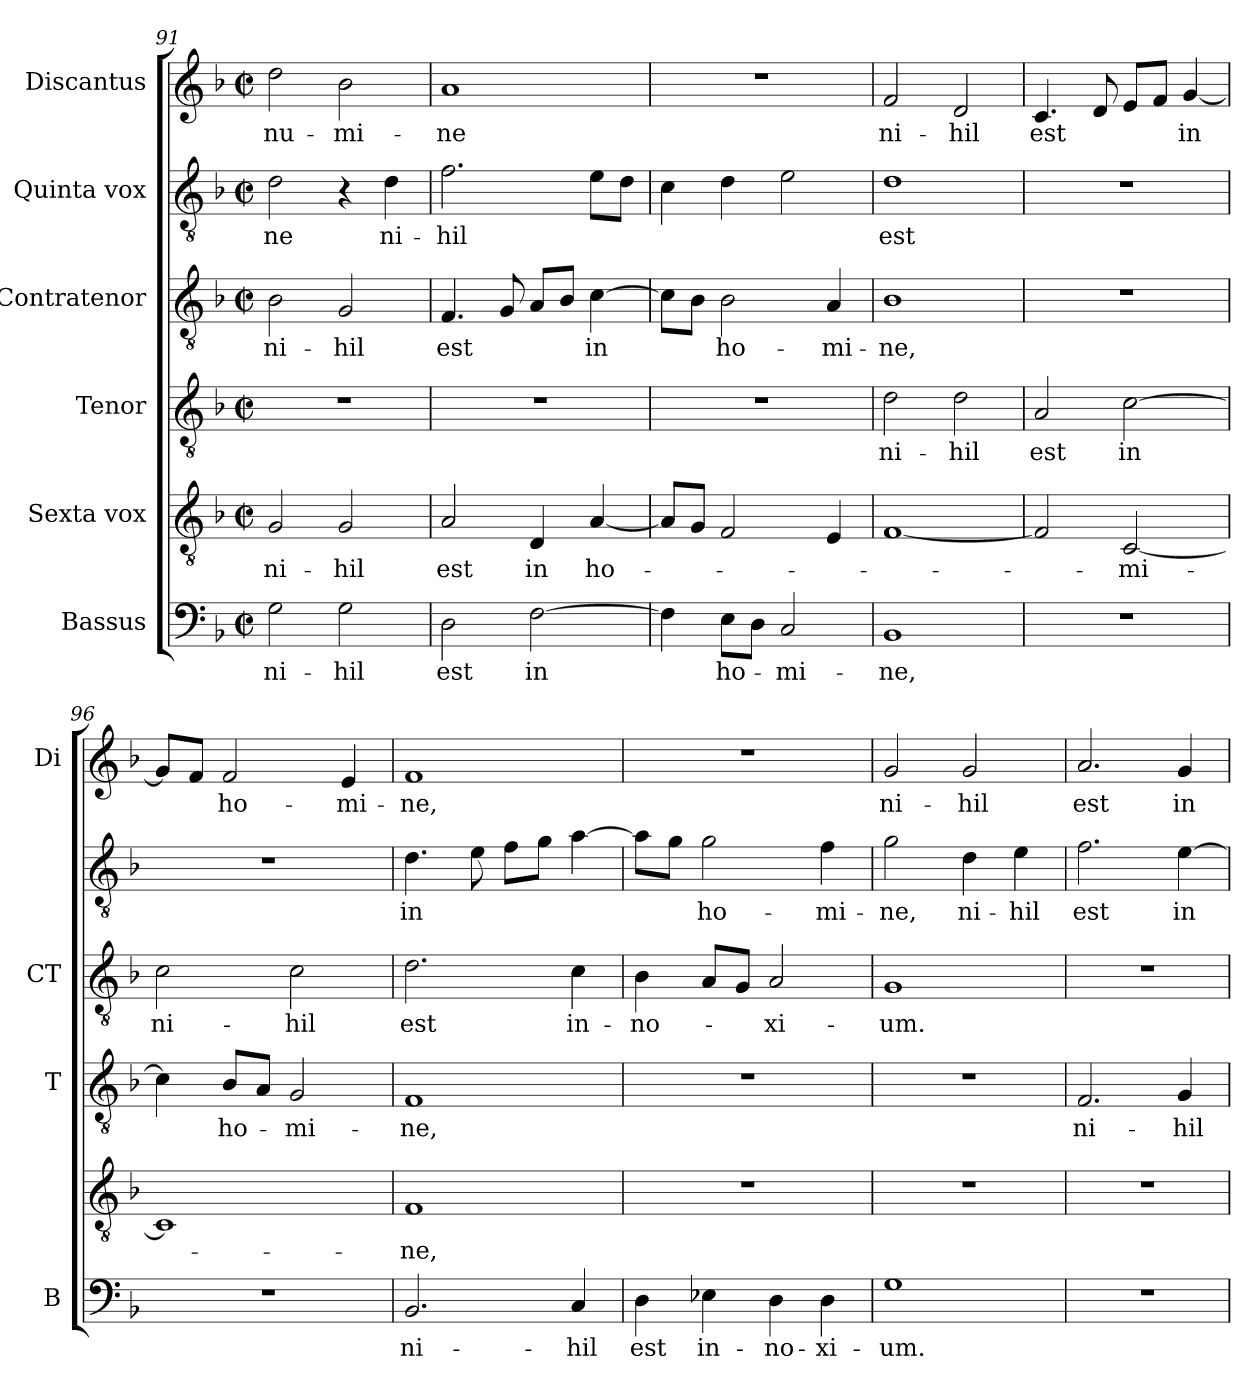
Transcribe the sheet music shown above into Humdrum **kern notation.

**kern	**text	**kern	**text	**kern	**text	**kern	**text	**kern	**text	**kern	**text
*part6	*part6	*part5	*part5	*part4	*part4	*part3	*part3	*part2	*part2	*part1	*part1
*staff6	*staff6	*staff5	*staff5	*staff4	*staff4	*staff3	*staff3	*staff2	*staff2	*staff1	*staff1
*I"Bassus	*	*I"Sexta vox	*	*I"Tenor	*	*I"Contratenor	*	*I"Quinta vox	*	*I"Discantus	*
*I'B	*	*	*	*I'T	*	*I'CT	*	*	*	*I'Di	*
*clefF4	*	*clefGv2	*	*clefGv2	*	*clefGv2	*	*clefGv2	*	*clefG2	*
*k[b-]	*	*k[b-]	*	*k[b-]	*	*k[b-]	*	*k[b-]	*	*k[b-]	*
*F:	*	*F:	*	*F:	*	*F:	*	*F:	*	*F:	*
*M2/2	*	*M2/2	*	*M2/2	*	*M2/2	*	*M2/2	*	*M2/2	*
*met(c|)	*	*met(c|)	*	*met(c|)	*	*met(c|)	*	*met(c|)	*	*met(c|)	*
=91	=91	=91	=91	=91	=91	=91	=91	=91	=91	=91	=91
!	!LO:LY:b	!	!LO:LY:b	!	!	!	!LO:LY:b	!	!LO:LY:b	!	!LO:LY:b
2G\	ni-	2G/	ni-	1r	.	2B-\	ni-	2d\	-ne	2dd\	nu-
!	!LO:LY:b	!	!LO:LY:b	!	!	!	!LO:LY:b	!	!	!	!LO:LY:b
2G\	-hil	2G/	-hil	.	.	2G/	-hil	4r	.	2b-\	-mi-
!	!	!	!	!	!	!	!	!	!LO:LY:b	!	!
.	.	.	.	.	.	.	.	4d\	ni-	.	.
=92	=92	=92	=92	=92	=92	=92	=92	=92	=92	=92	=92
!	!LO:LY:b	!	!LO:LY:b	!	!	!	!LO:LY:b	!	!LO:LY:b	!	!LO:LY:b
2D\	est	2A/	est	1r	.	4.F/	est	2.f\	-hil	1a	-ne
.	.	.	.	.	.	8G/	.	.	.	.	.
!	!LO:LY:b	!	!LO:LY:b	!	!	!	!	!	!	!	!
[2F\	in	4D/	in	.	.	8A/L	.	.	.	.	.
.	.	.	.	.	.	8B-/J	.	.	.	.	.
!	!	!	!LO:LY:b	!	!	!	!LO:LY:b	!	!	!	!
.	.	[4A/	ho-	.	.	[4c\	in	8e\L	.	.	.
.	.	.	.	.	.	.	.	8d\J	.	.	.
=93	=93	=93	=93	=93	=93	=93	=93	=93	=93	=93	=93
4F\]	.	8A/L]	.	1r	.	8c\L]	.	4c\	.	1r	.
.	.	8G/J	.	.	.	8B-\J	.	.	.	.	.
!	!LO:LY:b	!	!	!	!	!	!LO:LY:b	!	!	!	!
8E\L	ho-	2F/	.	.	.	2B-\	ho-	4d\	.	.	.
8D\J	.	.	.	.	.	.	.	.	.	.	.
!	!LO:LY:b	!	!	!	!	!	!	!	!	!	!
2C/	-mi-	.	.	.	.	.	.	2e\	.	.	.
!	!	!	!	!	!	!	!LO:LY:b	!	!	!	!
.	.	4E/	.	.	.	4A/	-mi-	.	.	.	.
=94	=94	=94	=94	=94	=94	=94	=94	=94	=94	=94	=94
!	!LO:LY:b	!	!	!	!LO:LY:b	!	!LO:LY:b	!	!LO:LY:b	!	!LO:LY:b
1BB-	-ne,	[1F	.	2d\	ni-	1B-	-ne,	1d	est	2f/	ni-
!	!	!	!	!	!LO:LY:b	!	!	!	!	!	!LO:LY:b
.	.	.	.	2d\	-hil	.	.	.	.	2d/	-hil
=95	=95	=95	=95	=95	=95	=95	=95	=95	=95	=95	=95
!	!	!	!	!	!LO:LY:b	!	!	!	!	!	!LO:LY:b
1r	.	2F/]	.	2A/	est	1r	.	1r	.	4.c/	est
.	.	.	.	.	.	.	.	.	.	8d/	.
!	!	!	!LO:LY:b	!	!LO:LY:b	!	!	!	!	!	!
.	.	[2C/	-mi-	[2c\	in	.	.	.	.	8e/L	.
.	.	.	.	.	.	.	.	.	.	8f/J	.
!	!	!	!	!	!	!	!	!	!	!	!LO:LY:b
.	.	.	.	.	.	.	.	.	.	[4g/	in
!!LO:PB:g=z
=96	=96	=96	=96	=96	=96	=96	=96	=96	=96	=96	=96
!	!	!	!	!	!	!	!LO:LY:b	!	!	!	!
1r	.	1C]	.	4c\]	.	2c\	ni-	1r	.	8g/L]	.
.	.	.	.	.	.	.	.	.	.	8f/J	.
!	!	!	!	!	!LO:LY:b	!	!	!	!	!	!LO:LY:b
.	.	.	.	8B-/L	ho-	.	.	.	.	2f/	ho-
.	.	.	.	8A/J	.	.	.	.	.	.	.
!	!	!	!	!	!LO:LY:b	!	!LO:LY:b	!	!	!	!
.	.	.	.	2G/	-mi-	2c\	-hil	.	.	.	.
!	!	!	!	!	!	!	!	!	!	!	!LO:LY:b
.	.	.	.	.	.	.	.	.	.	4e/	-mi-
=97	=97	=97	=97	=97	=97	=97	=97	=97	=97	=97	=97
!	!LO:LY:b	!	!LO:LY:b	!	!LO:LY:b	!	!LO:LY:b	!	!LO:LY:b	!	!LO:LY:b
2.BB-/	ni-	1F	-ne,	1F	-ne,	2.d\	est	4.d\	in	1f	-ne,
.	.	.	.	.	.	.	.	8e\	.	.	.
.	.	.	.	.	.	.	.	8f\L	.	.	.
.	.	.	.	.	.	.	.	8g\J	.	.	.
!	!LO:LY:b	!	!	!	!	!	!LO:LY:b	!	!	!	!
4C/	-hil	.	.	.	.	4c\	in-	[4a\	.	.	.
=98	=98	=98	=98	=98	=98	=98	=98	=98	=98	=98	=98
!	!LO:LY:b	!	!	!	!	!	!LO:LY:b	!	!	!	!
4D\	est	1r	.	1r	.	4B-\	-no-	8a\L]	.	1r	.
.	.	.	.	.	.	.	.	8g\J	.	.	.
!	!LO:LY:b	!	!	!	!	!	!	!	!LO:LY:b	!	!
4E-X\	in-	.	.	.	.	8A/L	.	2g\	ho-	.	.
.	.	.	.	.	.	8G/J	.	.	.	.	.
!	!LO:LY:b	!	!	!	!	!	!LO:LY:b	!	!	!	!
4D\	-no-	.	.	.	.	2A/	-xi-	.	.	.	.
!	!LO:LY:b	!	!	!	!	!	!	!	!LO:LY:b	!	!
4D\	-xi-	.	.	.	.	.	.	4f\	-mi-	.	.
=99	=99	=99	=99	=99	=99	=99	=99	=99	=99	=99	=99
!	!LO:LY:b	!	!	!	!	!	!LO:LY:b	!	!LO:LY:b	!	!LO:LY:b
1G	-um.	1r	.	1r	.	1G	-um.	2g\	-ne,	2g/	ni-
!	!	!	!	!	!	!	!	!	!LO:LY:b	!	!LO:LY:b
.	.	.	.	.	.	.	.	4d\	ni-	2g/	-hil
!	!	!	!	!	!	!	!	!	!LO:LY:b	!	!
.	.	.	.	.	.	.	.	4e\	-hil	.	.
=100	=100	=100	=100	=100	=100	=100	=100	=100	=100	=100	=100
!	!	!	!	!	!LO:LY:b	!	!	!	!LO:LY:b	!	!LO:LY:b
1r	.	1r	.	2.F/	ni-	1r	.	2.f\	est	2.a/	est
!	!	!	!	!	!LO:LY:b	!	!	!	!LO:LY:b	!	!LO:LY:b
.	.	.	.	4G/	-hil	.	.	[4e\	in-	4g/	in-
=	=	=	=	=	=	=	=	=	=	=	=
*-	*-	*-	*-	*-	*-	*-	*-	*-	*-	*-	*-
